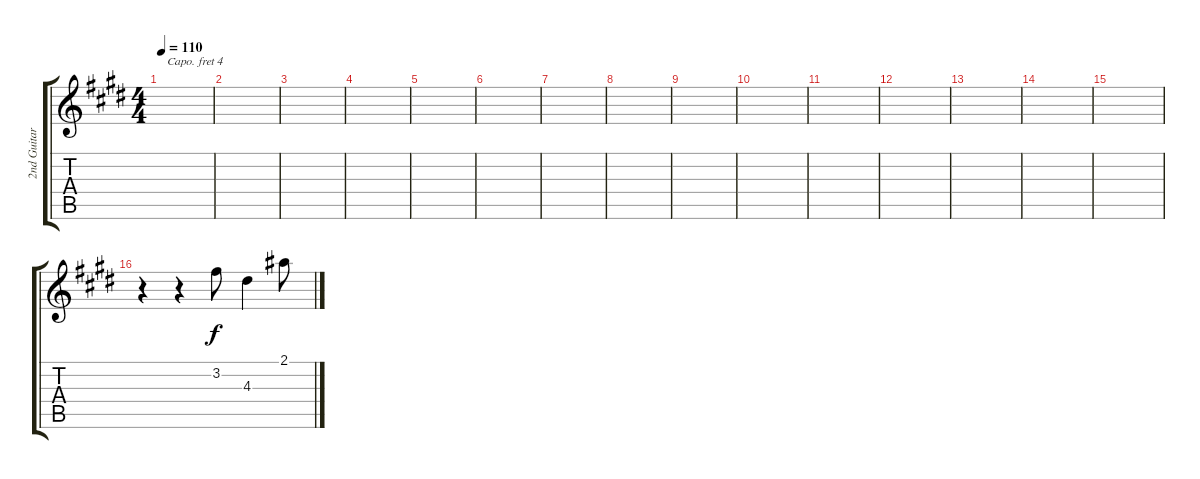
\track ("2nd Guitar" "2nd Guitar") {instrument electricguitarjazz}
\staff {score tabs}
\capo 4
\tuning (E4 B3 G3 D3 A2 E2) {hide}
\ts (4 4)
\tempo 110
\clef g2
\ks e
|
|
|
|
|
|
|
|
|
|
|
|
|
|
|
r.4 r.4 3.2.8 4.3.4 2.1.8
